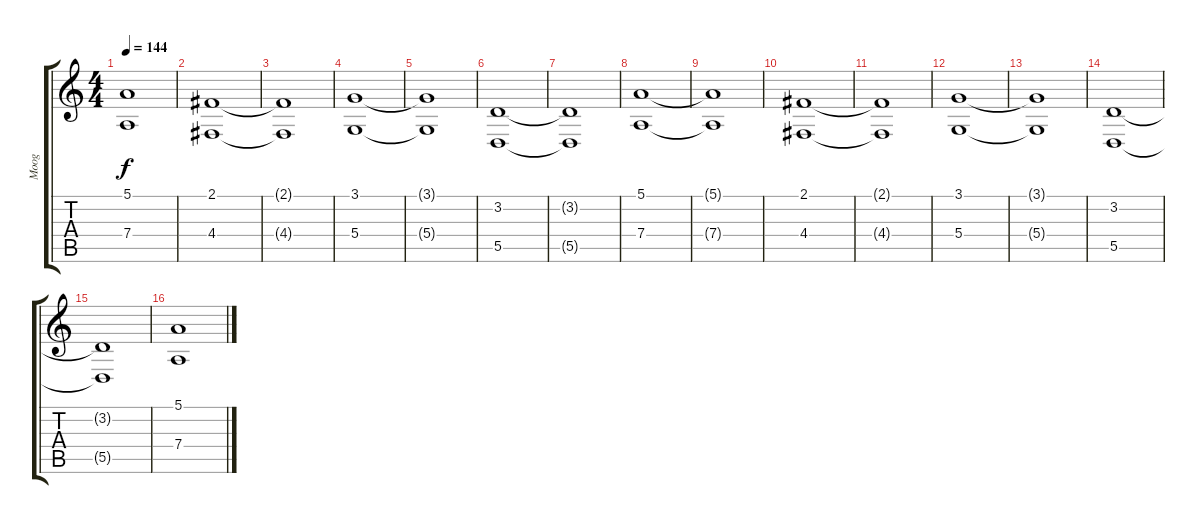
\track ("Moog" "Moog") {instrument pad3polysynth}
\staff {score tabs}
\tuning (E4 B3 G3 D3 A2 E2) {hide}
\ts (4 4)
\tempo 144
\clef g2
\ks c
(5.1{t} 7.4{t}).1{dy f} |
(2.1 4.4).1 |
(2.1{t} 4.4{t}).1 |
(3.1 5.4).1 |
(3.1{t} 5.4{t}).1 |
(3.2 5.5).1 |
(3.2{t} 5.5{t}).1 |
(5.1 7.4).1 |
(5.1{t} 7.4{t}).1 |
(2.1 4.4).1 |
(2.1{t} 4.4{t}).1 |
(3.1 5.4).1 |
(3.1{t} 5.4{t}).1 |
(3.2 5.5).1 |
(3.2{t} 5.5{t}).1 |
(5.1 7.4).1
